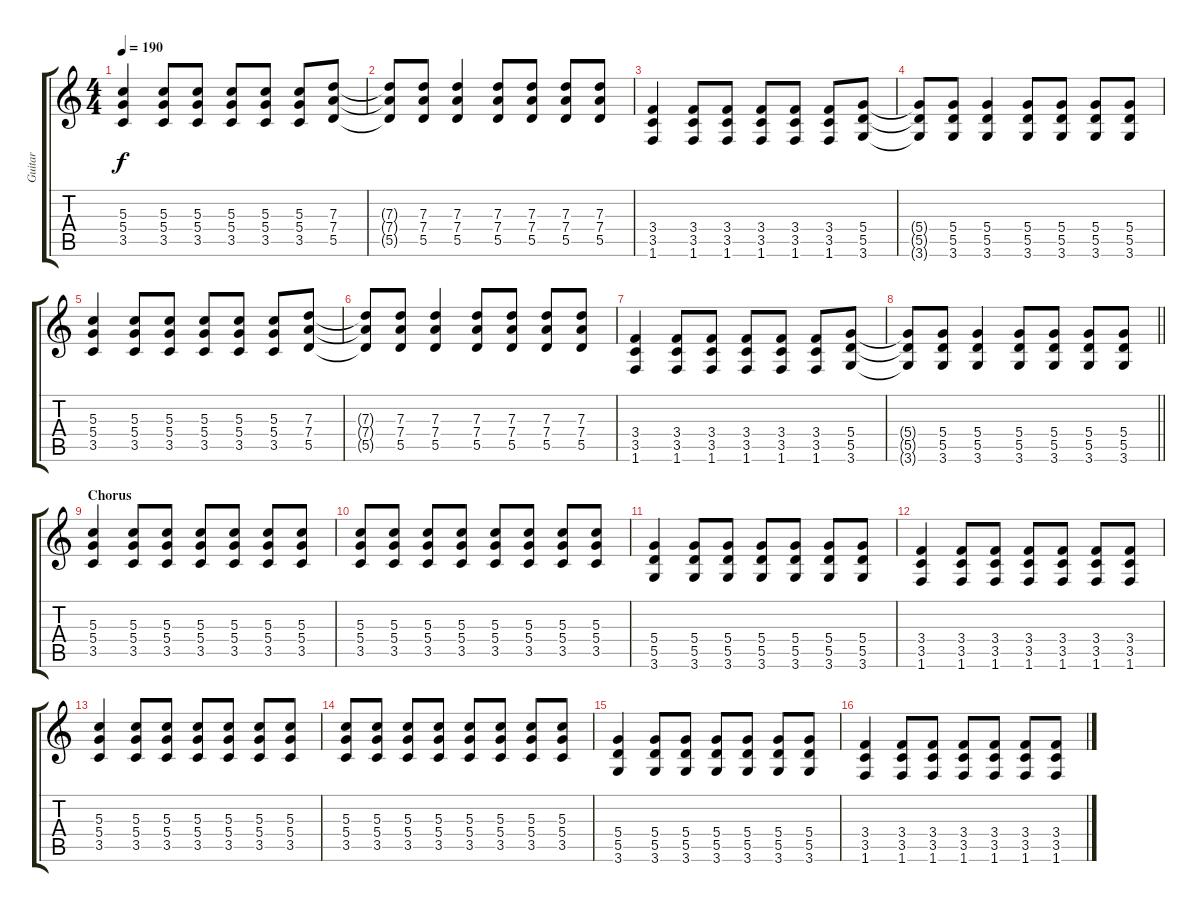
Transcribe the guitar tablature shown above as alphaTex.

\track ("Guitar" "Guitar") {instrument distortionguitar}
\staff {score tabs}
\tuning (E4 B3 G3 D3 A2 E2) {hide}
\ts (4 4)
\tempo 190
\clef g2
\ks c
(5.3 5.4 3.5).4{dy f} (5.3 5.4 3.5).8 (5.3 5.4 3.5).8 (5.3 5.4 3.5).8 (5.3 5.4 3.5).8 (5.3 5.4 3.5).8 (7.3 7.4 5.5).8 |
(7.3{t} 7.4{t} 5.5{t}).8 (7.3 7.4 5.5).8 (7.3 7.4 5.5).4 (7.3 7.4 5.5).8 (7.3 7.4 5.5).8 (7.3 7.4 5.5).8 (7.3 7.4 5.5).8 |
(3.4 3.5 1.6).4 (3.4 3.5 1.6).8 (3.4 3.5 1.6).8 (3.4 3.5 1.6).8 (3.4 3.5 1.6).8 (3.4 3.5 1.6).8 (5.4 5.5 3.6).8 |
(5.4{t} 5.5{t} 3.6{t}).8 (5.4 5.5 3.6).8 (5.4 5.5 3.6).4 (5.4 5.5 3.6).8 (5.4 5.5 3.6).8 (5.4 5.5 3.6).8 (5.4 5.5 3.6).8 |
(5.3 5.4 3.5).4 (5.3 5.4 3.5).8 (5.3 5.4 3.5).8 (5.3 5.4 3.5).8 (5.3 5.4 3.5).8 (5.3 5.4 3.5).8 (7.3 7.4 5.5).8 |
(7.3{t} 7.4{t} 5.5{t}).8 (7.3 7.4 5.5).8 (7.3 7.4 5.5).4 (7.3 7.4 5.5).8 (7.3 7.4 5.5).8 (7.3 7.4 5.5).8 (7.3 7.4 5.5).8 |
(3.4 3.5 1.6).4 (3.4 3.5 1.6).8 (3.4 3.5 1.6).8 (3.4 3.5 1.6).8 (3.4 3.5 1.6).8 (3.4 3.5 1.6).8 (5.4 5.5 3.6).8 |
\barLineRight lightlight
(5.4{t} 5.5{t} 3.6{t}).8 (5.4 5.5 3.6).8 (5.4 5.5 3.6).4 (5.4 5.5 3.6).8 (5.4 5.5 3.6).8 (5.4 5.5 3.6).8 (5.4 5.5 3.6).8 |
\section ("" "Chorus")
(5.3 5.4 3.5).4 (5.3 5.4 3.5).8 (5.3 5.4 3.5).8 (5.3 5.4 3.5).8 (5.3 5.4 3.5).8 (5.3 5.4 3.5).8 (5.3 5.4 3.5).8 |
(5.3 5.4 3.5).8 (5.3 5.4 3.5).8 (5.3 5.4 3.5).8 (5.3 5.4 3.5).8 (5.3 5.4 3.5).8 (5.3 5.4 3.5).8 (5.3 5.4 3.5).8 (5.3 5.4 3.5).8 |
(5.4 5.5 3.6).4 (5.4 5.5 3.6).8 (5.4 5.5 3.6).8 (5.4 5.5 3.6).8 (5.4 5.5 3.6).8 (5.4 5.5 3.6).8 (5.4 5.5 3.6).8 |
(3.4 3.5 1.6).4 (3.4 3.5 1.6).8 (3.4 3.5 1.6).8 (3.4 3.5 1.6).8 (3.4 3.5 1.6).8 (3.4 3.5 1.6).8 (3.4 3.5 1.6).8 |
(5.3 5.4 3.5).4 (5.3 5.4 3.5).8 (5.3 5.4 3.5).8 (5.3 5.4 3.5).8 (5.3 5.4 3.5).8 (5.3 5.4 3.5).8 (5.3 5.4 3.5).8 |
(5.3 5.4 3.5).8 (5.3 5.4 3.5).8 (5.3 5.4 3.5).8 (5.3 5.4 3.5).8 (5.3 5.4 3.5).8 (5.3 5.4 3.5).8 (5.3 5.4 3.5).8 (5.3 5.4 3.5).8 |
(5.4 5.5 3.6).4 (5.4 5.5 3.6).8 (5.4 5.5 3.6).8 (5.4 5.5 3.6).8 (5.4 5.5 3.6).8 (5.4 5.5 3.6).8 (5.4 5.5 3.6).8 |
(3.4 3.5 1.6).4 (3.4 3.5 1.6).8 (3.4 3.5 1.6).8 (3.4 3.5 1.6).8 (3.4 3.5 1.6).8 (3.4 3.5 1.6).8 (3.4 3.5 1.6).8
